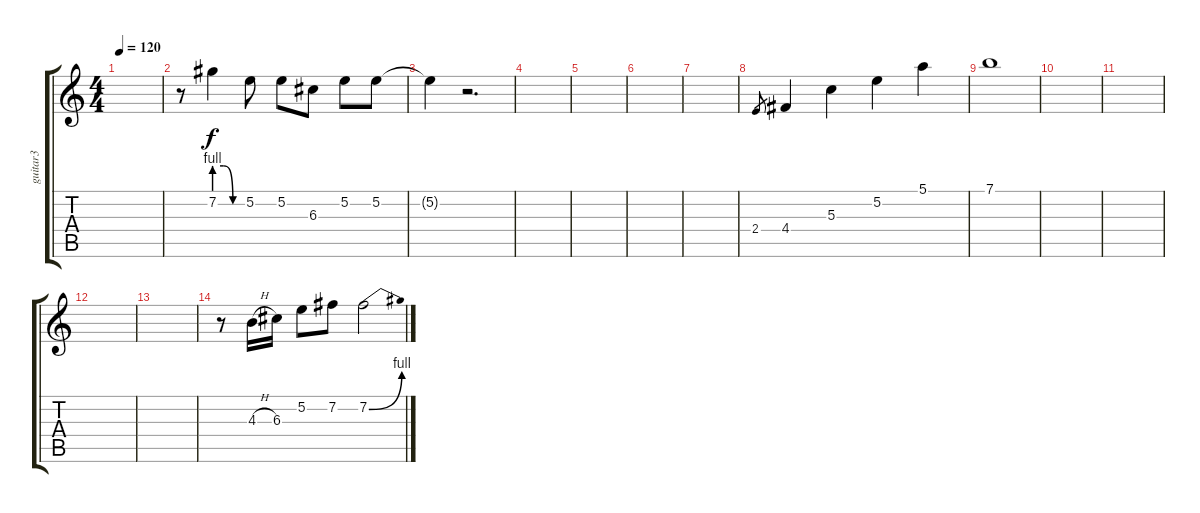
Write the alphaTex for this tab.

\track ("guitar3" "guitar3") {instrument distortionguitar}
\staff {score tabs}
\tuning (E4 B3 G3 D3 A2 E2) {hide}
\ts (4 4)
\tempo 120
\clef g2
\ks c
|
r.8 7.2{be (custom 0 4 20 4 40 0 60 0)}.4 5.2.8 5.2.8 6.3.8 5.2.8 5.2.8 |
5.2{t}.4 r.2{d} |
|
|
|
|
2.4.8{gr} 4.4.4{volume 12} 5.3.4 5.2.4 5.1.4 |
7.1.1 |
|
|
|
|
r.8 4.3{h}.16 6.3.16 5.2.8 7.2.8 7.2{be (bend 0 0 60 4)}.2
